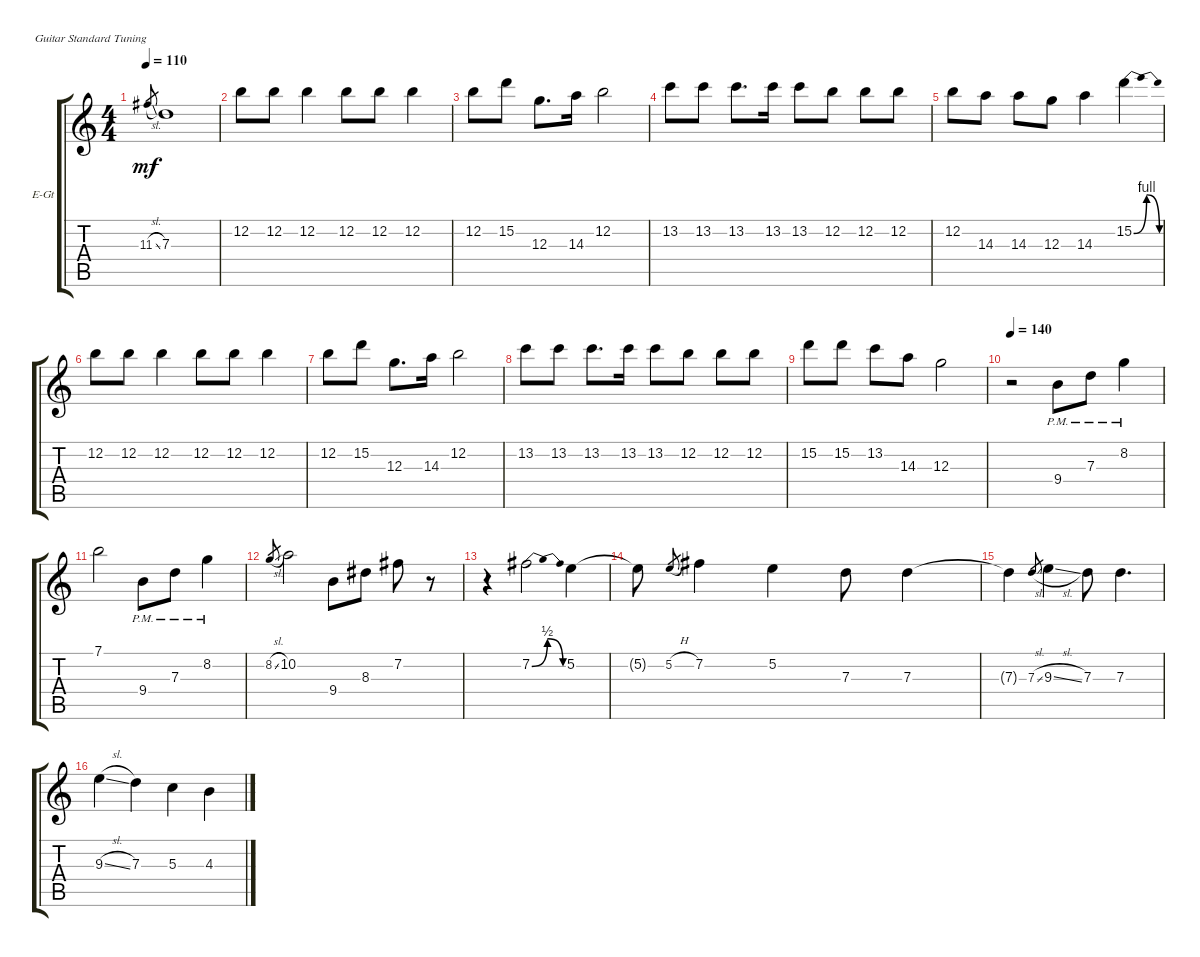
\bracketExtendMode groupsimilarinstruments
\firstSystemTrackNameOrientation horizontal
\otherSystemsTrackNameOrientation horizontal
\track ("Electric Guitar 1" "E-Gt") {instrument distortionguitar}
\staff {score tabs}
\tuning (E4 B3 G3 D3 A2 E2)
\ts (4 4)
\tempo 110
\clef g2
\ks c
11.3{sl t}.8{gr dy mf} 7.3.1 |
12.2.8 12.2.8 12.2.4 12.2.8 12.2.8 12.2.4 |
12.2.8 15.2.8 12.3.8{d} 14.3.16 12.2.2 |
13.2.8 13.2.8 13.2.8{d} 13.2.16 13.2.8 12.2.8 12.2.8 12.2.8 |
12.2.8 14.3.8 14.3.8 12.3.8 14.3.4 15.2{be (bendrelease 0 0 10.2 4 20.4 4 30 0)}.4 |
12.2.8 12.2.8 12.2.4 12.2.8 12.2.8 12.2.4 |
12.2.8 15.2.8 12.3.8{d} 14.3.16 12.2.2 |
13.2.8 13.2.8 13.2.8{d} 13.2.16 13.2.8 12.2.8 12.2.8 12.2.8 |
15.2.8 15.2.8 13.2.8 14.3.8 12.3.2 |
\tempo 140
r.2 9.4{pm}.8 7.3{pm}.8 8.2{pm}.4 |
7.1.2 9.4{pm}.8 7.3{pm}.8 8.2{pm}.4 |
8.2{sl}.8{gr} 10.2.2 9.4.8 8.3.8 7.2.8 r.8 |
r.4 7.2{be (bendrelease 0 0 10.799999999999999 2 30.599999999999998 2 45 0)}.2 5.2.4 |
5.2{t}.8 5.2{h}.8{gr} 7.2.4 5.2.4 7.3.8 7.3.4 |
7.3{t}.4 7.3{sl}.8{gr} 9.3{sl}.4 7.3.8 7.3.4{d} |
9.3{sl}.4 7.3.4 5.3.4 4.3.4
